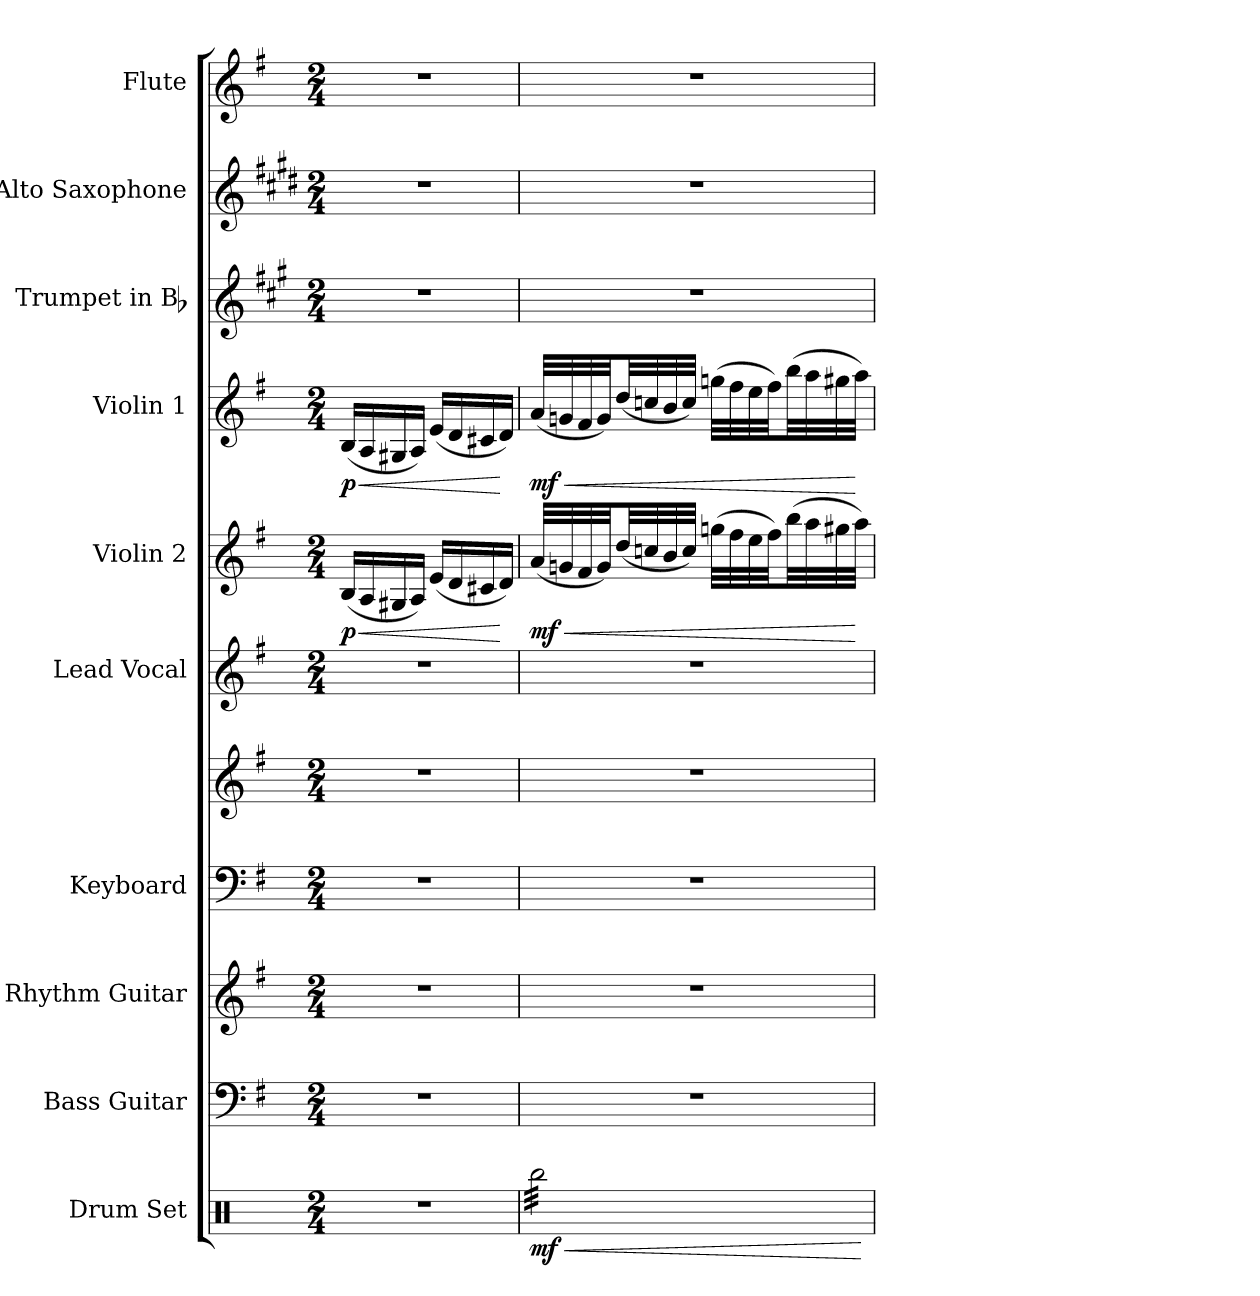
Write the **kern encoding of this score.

**kern	**dynam	**kern	**kern	**kern	**kern	**kern	**kern	**dynam	**kern	**dynam	**kern	**kern	**kern
*part10	*part10	*part9	*part8	*part7	*part7	*part6	*part5	*part5	*part4	*part4	*part3	*part2	*part1
*staff11	*staff11	*staff10	*staff9	*staff8	*staff7	*staff6	*staff5	*staff5	*staff4	*staff4	*staff3	*staff2	*staff1
*I"Drum Set	*	*I"Bass Guitar	*I"Rhythm Guitar	*I"Keyboard	*	*I"Lead Vocal	*I"Violin 2	*	*I"Violin 1	*	*I"Trumpet in Bb	*I"Alto Saxophone	*I"Flute
*I'Dr.	*	*I'Bass	*I'Rhy.	*I'Kbd.	*	*	*I'Vln. 2	*	*I'Vln. 1	*	*I'Tpt.	*I'Alto Sax.	*I'Fl.
!!LO:PB:g=z
*clefX	*	*clefF4	*clefG2	*clefF4	*clefG2	*clefG2	*clefG2	*	*clefG2	*	*clefG2	*clefG2	*clefG2
*	*	*ITrd7c12	*ITrd7c12	*	*	*	*	*	*	*	*ITrd1c2	*ITrd5c9	*
*k[]	*	*k[f#]	*k[f#]	*k[f#]	*k[f#]	*k[f#]	*k[f#]	*	*k[f#]	*	*k[f#]	*k[f#]	*k[f#]
*C:	*	*G:	*G:	*G:	*G:	*G:	*G:	*	*G:	*	*G:	*G:	*G:
*M2/4	*	*M2/4	*M2/4	*M2/4	*M2/4	*M2/4	*M2/4	*	*M2/4	*	*M2/4	*M2/4	*M2/4
*MM75	*	*MM75	*MM75	*MM75	*MM75	*MM75	*MM75	*	*MM75	*	*MM75	*MM75	*MM75
=1	=1	=1	=1	=1	=1	=1	=1	=1	=1	=1	=1	=1	=1
!LO:N:vis=1	!	!LO:N:vis=1	!LO:N:vis=1	!LO:N:vis=1	!LO:N:vis=1	!LO:N:vis=1	!	!LO:HP:b	!	!LO:HP:b	!LO:N:vis=1	!LO:N:vis=1	!LO:N:vis=1
2r	.	2r	2r	2r	2r	2r	(16Bi/LL	< p	(16Bi/LL	< p	2r	2r	2r
.	.	.	.	.	.	.	16Ai/	.	16Ai/	.	.	.	.
.	.	.	.	.	.	.	16G#Xi/	.	16G#Xi/	.	.	.	.
.	.	.	.	.	.	.	16Ai/JJ)	.	16Ai/JJ)	.	.	.	.
.	.	.	.	.	.	.	(16ei/LL	.	(16ei/LL	.	.	.	.
.	.	.	.	.	.	.	16di/	.	16di/	.	.	.	.
.	.	.	.	.	.	.	16c#Xi/	.	16c#Xi/	.	.	.	.
.	.	.	.	.	.	.	16di/JJ)	[	16di/JJ)	[	.	.	.
=2	=2	=2	=2	=2	=2	=2	=2	=2	=2	=2	=2	=2	=2
!	!LO:HP:b	!LO:N:vis=1	!LO:N:vis=1	!LO:N:vis=1	!LO:N:vis=1	!LO:N:vis=1	!	!LO:HP:b	!	!LO:HP:b	!LO:N:vis=1	!LO:N:vis=1	!LO:N:vis=1
*tremolo	*	*	*	*	*	*	*	*	*	*	*	*	*
32Rbbi\LLL	< mf	2r	2r	2r	2r	2r	(32ai/LLL	< mf	(32ai/LLL	< mf	2r	2r	2r
32Rbbi\	.	.	.	.	.	.	32gni/	.	32gni/	.	.	.	.
32Rbbi\	.	.	.	.	.	.	32f#i/	.	32f#i/	.	.	.	.
32Rbbi\	.	.	.	.	.	.	32gi/JJ)	.	32gi/JJ)	.	.	.	.
32Rbbi\	.	.	.	.	.	.	(32ddi/LL	.	(32ddi/LL	.	.	.	.
32Rbbi\	.	.	.	.	.	.	32ccni/	.	32ccni/	.	.	.	.
32Rbbi\	.	.	.	.	.	.	32bi/	.	32bi/	.	.	.	.
32Rbbi\	.	.	.	.	.	.	32cci/JJJ)	.	32cci/JJJ)	.	.	.	.
32Rbbi\	.	.	.	.	.	.	(32ggni\LLL	.	(32ggni\LLL	.	.	.	.
32Rbbi\	.	.	.	.	.	.	32ff#i\	.	32ff#i\	.	.	.	.
32Rbbi\	.	.	.	.	.	.	32eei\	.	32eei\	.	.	.	.
32Rbbi\	.	.	.	.	.	.	32ff#i\JJ)	.	32ff#i\JJ)	.	.	.	.
32Rbbi\	.	.	.	.	.	.	(32bbi\LL	.	(32bbi\LL	.	.	.	.
32Rbbi\	.	.	.	.	.	.	32aai\	.	32aai\	.	.	.	.
32Rbbi\	.	.	.	.	.	.	32gg#Xi\	.	32gg#Xi\	.	.	.	.
32Rbbi\JJJ	.	.	.	.	.	.	32aai\JJJ)	[	32aai\JJJ)	[	.	.	.
*Xtremolo	*	*	*	*	*	*	*	*	*	*	*	*	*
.	[	.	.	.	.	.	.	.	.	.	.	.	.
=	=	=	=	=	=	=	=	=	=	=	=	=	=
*-	*-	*-	*-	*-	*-	*-	*-	*-	*-	*-	*-	*-	*-
